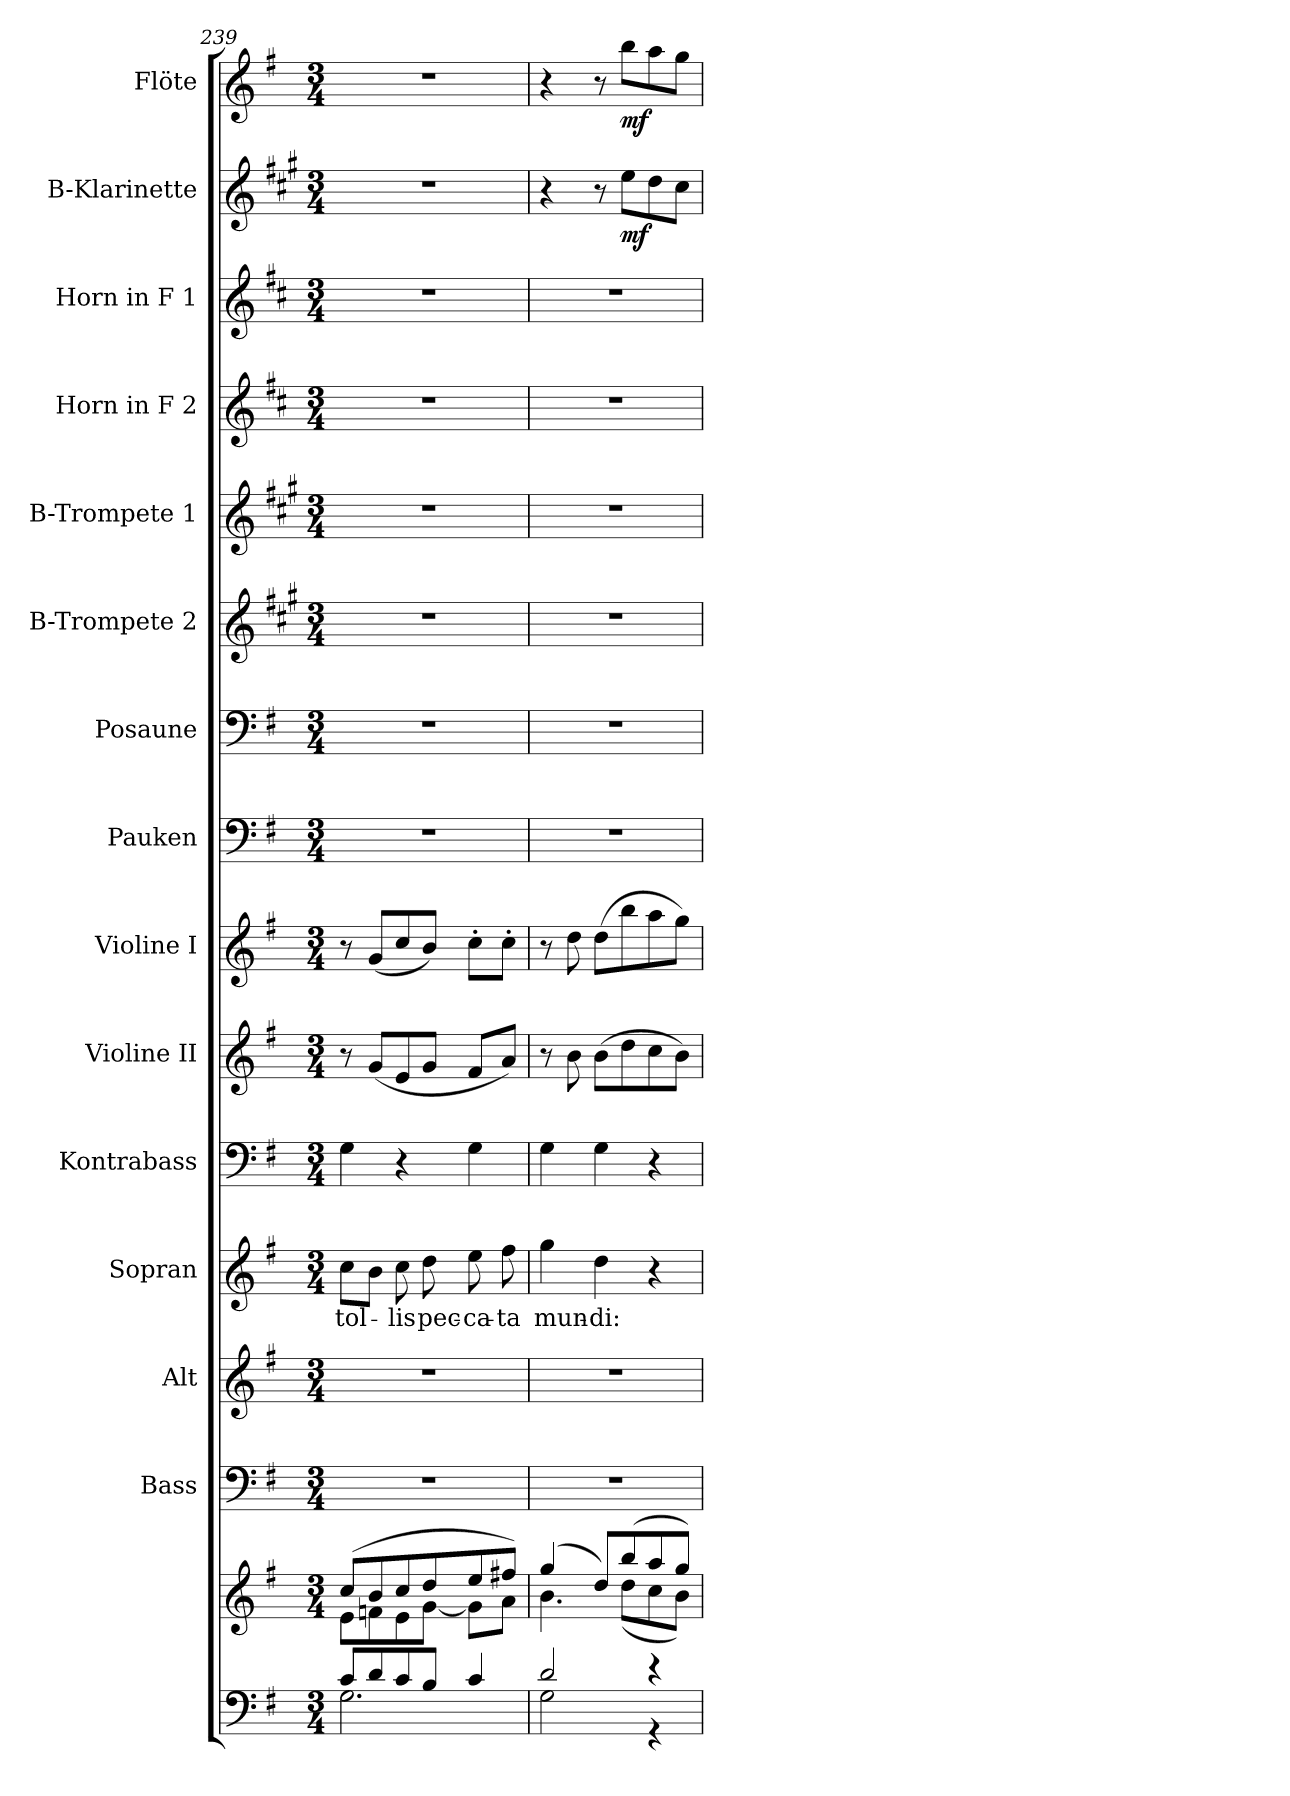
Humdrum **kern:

**kern	**kern	**kern	**kern	**kern	**text	**kern	**kern	**kern	**kern	**kern	**kern	**kern	**kern	**kern	**kern	**dynam	**kern	**dynam
*part15	*part15	*part14	*part13	*part12	*part12	*part11	*part10	*part9	*part8	*part7	*part6	*part5	*part4	*part3	*part2	*part2	*part1	*part1
*staff16	*staff15	*staff14	*staff13	*staff12	*staff12	*staff11	*staff10	*staff9	*staff8	*staff7	*staff6	*staff5	*staff4	*staff3	*staff2	*staff2	*staff1	*staff1
*	*	*I"Bass	*I"Alt	*I"Sopran	*	*I"Kontrabass	*I"Violine II	*I"Violine I	*I"Pauken	*I"Posaune	*I"B-Trompete 2	*I"B-Trompete 1	*I"Horn in F 2	*I"Horn in F 1	*I"B-Klarinette	*	*I"Flöte	*
*	*	*I'B.	*I'A.	*I'S.	*	*I'Kb.	*I'Vl. II	*I'Vl. I	*I'Pk.	*I'Pos.	*I'B Trp. 2	*I'B Trp. 1	*	*	*I'B Kl.	*	*I'Fl.	*
!!LO:PB:g=z
*clefF4	*clefG2	*clefF4	*clefG2	*clefG2	*	*clefF4	*clefG2	*clefG2	*clefF4	*clefF4	*clefG2	*clefG2	*clefG2	*clefG2	*clefG2	*	*clefG2	*
*	*	*	*	*	*	*ITrd7c12	*	*	*	*	*ITrd1c2	*ITrd1c2	*ITrd4c7	*ITrd4c7	*ITrd1c2	*	*	*
*k[f#]	*k[f#]	*k[f#]	*k[f#]	*k[f#]	*	*k[f#]	*k[f#]	*k[f#]	*k[f#]	*k[f#]	*k[f#]	*k[f#]	*k[f#]	*k[f#]	*k[f#]	*	*k[f#]	*
*G:	*G:	*G:	*G:	*G:	*	*G:	*G:	*G:	*G:	*G:	*G:	*G:	*G:	*G:	*G:	*	*G:	*
*M3/4	*M3/4	*M3/4	*M3/4	*M3/4	*	*M3/4	*M3/4	*M3/4	*M3/4	*M3/4	*M3/4	*M3/4	*M3/4	*M3/4	*M3/4	*	*M3/4	*
=239	=239	=239	=239	=239	=239	=239	=239	=239	=239	=239	=239	=239	=239	=239	=239	=239	=239	=239
*^	*^	*	*	*	*	*	*	*	*	*	*	*	*	*	*	*	*	*
!	!	!	!	!	!	!	!LO:LY:b	!	!	!	!	!	!	!	!	!	!	!	!	!
8c/L	2.G\	(>8cc/L	8e\L	2.r	2.r	8cc\L	tol-	4GG\	8r	8r	2.r	2.r	2.r	2.r	2.r	2.r	2.r	.	2.r	.
8d/	.	8b/	8fn\	.	.	8b\J	.	.	(<8g/L	(<8g/L	.	.	.	.	.	.	.	.	.	.
!	!	!	!	!	!	!	!LO:LY:b	!	!	!	!	!	!	!	!	!	!	!	!	!
8c/	.	8cc/	8e\	.	.	8cc\	-lis	4r	8e/	8cc/	.	.	.	.	.	.	.	.	.	.
!	!	!	!	!	!	!	!LO:LY:b	!	!	!	!	!	!	!	!	!	!	!	!	!
8B/J	.	8dd/	[<8g\J	.	.	8dd\	pec-	.	8g/J	8b/J)	.	.	.	.	.	.	.	.	.	.
!	!	!	!	!	!	!	!LO:LY:b	!	!	!	!	!	!	!	!	!	!	!	!	!
4c/	.	8ee/	8g\L]	.	.	8ee\	-ca-	4GG\	8f#/L	8cc'>\L	.	.	.	.	.	.	.	.	.	.
!	!	!	!	!	!	!	!LO:LY:b	!	!	!	!	!	!	!	!	!	!	!	!	!
.	.	8ff#X/J)	8a\J	.	.	8ff#\	-ta	.	8a/J)	8cc'>\J	.	.	.	.	.	.	.	.	.	.
=240	=240	=240	=240	=240	=240	=240	=240	=240	=240	=240	=240	=240	=240	=240	=240	=240	=240	=240	=240	=240
!	!	!	!	!	!	!	!LO:LY:b	!	!	!	!	!	!	!	!	!	!	!	!	!
2d/	2G\	(4gg/	4.b\	2.r	2.r	4gg\	mun-	4GG\	8r	8r	2.r	2.r	2.r	2.r	2.r	2.r	4r	.	4r	.
.	.	.	.	.	.	.	.	.	8b\	8dd\	.	.	.	.	.	.	.	.	.	.
!	!	!	!	!	!	!	!LO:LY:b	!	!	!	!	!	!	!	!	!	!	!	!	!
.	.	8dd/L)	.	.	.	4dd\	-di:	4GG\	(>8b\L	(>8dd\L	.	.	.	.	.	.	8r	.	8r	.
!	!	!	!	!	!	!	!	!	!	!	!	!	!	!	!	!	!	!LO:DY:b	!	!LO:DY:b
.	.	(>8bb/	(<8dd\L	.	.	.	.	.	8dd\	8bb\	.	.	.	.	.	.	8dd\L	mf	8bb\L	mf
4r	4r	8aa/	8cc\	.	.	4r	.	4r	8cc\	8aa\	.	.	.	.	.	.	8cc\	.	8aa\	.
.	.	8gg/J)	8b\J)	.	.	.	.	.	8b\J)	8gg\J)	.	.	.	.	.	.	8b\J	.	8gg\J	.
*v	*v	*	*	*	*	*	*	*	*	*	*	*	*	*	*	*	*	*	*	*
*	*v	*v	*	*	*	*	*	*	*	*	*	*	*	*	*	*	*	*	*
=	=	=	=	=	=	=	=	=	=	=	=	=	=	=	=	=	=	=
*-	*-	*-	*-	*-	*-	*-	*-	*-	*-	*-	*-	*-	*-	*-	*-	*-	*-	*-
